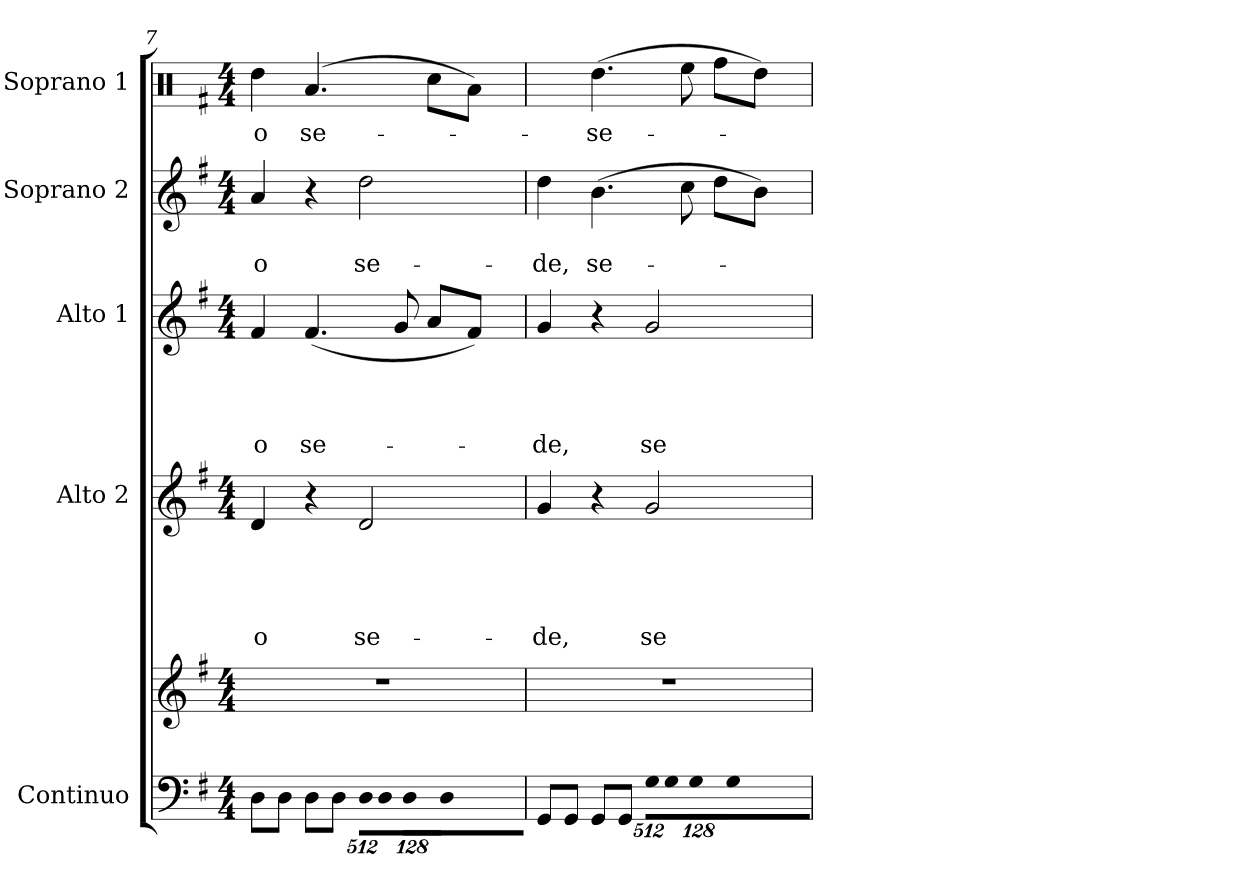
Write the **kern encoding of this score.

**kern	**kern	**kern	**text	**text	**text	**text	**text	**kern	**text	**text	**text	**text	**kern	**text	**text	**kern	**text
*part5	*part5	*part4	*part4	*part4	*part4	*part4	*part4	*part3	*part3	*part3	*part3	*part3	*part2	*part2	*part2	*part1	*part1
*staff6	*staff5	*staff4	*staff4	*staff4	*staff4	*staff4	*staff4	*staff3	*staff3	*staff3	*staff3	*staff3	*staff2	*staff2	*staff2	*staff1	*staff1
*I"Continuo	*	*I"Alto 2	*	*	*	*	*	*I"Alto 1	*	*	*	*	*I"Soprano 2	*	*	*I"Soprano 1	*
*	*	*I'A. 2	*	*	*	*	*	*I'A. 1	*	*	*	*	*I'S. 2	*	*	*I'S. 1	*
*clefF4	*clefG2	*clefG2	*	*	*	*	*	*clefG2	*	*	*	*	*clefG2	*	*	*clefX	*
*k[f#]	*k[f#]	*k[f#]	*	*	*	*	*	*k[f#]	*	*	*	*	*k[f#]	*	*	*k[f#]	*
*G:	*G:	*G:	*	*	*	*	*	*G:	*	*	*	*	*G:	*	*	*G:	*
*M4/4	*M4/4	*M4/4	*	*	*	*	*	*M4/4	*	*	*	*	*M4/4	*	*	*M4/4	*
=7	=7	=7	=7	=7	=7	=7	=7	=7	=7	=7	=7	=7	=7	=7	=7	=7	=7
!	!	!	!	!	!	!	!LO:LY:b	!	!	!	!	!LO:LY:b	!	!	!LO:LY:b	!	!LO:LY:b
8D\L	1r	4d/	.	.	.	.	-o	4f#/	.	.	.	-o	4a/	.	-o	4Rdd\	-o
8D\J	.	.	.	.	.	.	.	.	.	.	.	.	.	.	.	.	.
!	!	!	!	!	!	!	!	!	!	!	!	!LO:LY:b	!	!	!	!	!LO:LY:b
8D\L	.	4r	.	.	.	.	.	(<4.f#/	.	.	.	se-	4r	.	.	(4.Ra/	se-
8D\J	.	.	.	.	.	.	.	.	.	.	.	.	.	.	.	.	.
*Xbrackettup	*	*	*	*	*	*	*	*	*	*	*	*	*	*	*	*	*
!LO:N:vis=8	!	!	!	!	!	!	!LO:LY:b	!	!	!	!	!	!	!	!LO:LY:b	!	!
4096%293D\L	.	2d/	.	.	.	.	se-	.	.	.	.	.	2dd\	.	se-	.	.
!LO:N:vis=8	!	!	!	!	!	!	!	!	!	!	!	!	!	!	!	!	!
1024%73D\J	.	.	.	.	.	.	.	.	.	.	.	.	.	.	.	.	.
.	.	.	.	.	.	.	.	8g/	.	.	.	.	.	.	.	8R^>\	.
!LO:N:vis=8	!	!	!	!	!	!	!	!	!	!	!	!	!	!	!	!	!
4096%293D\L	.	.	.	.	.	.	.	.	.	.	.	.	.	.	.	.	.
!LO:N:vis=8	!	!	!	!	!	!	!	!	!	!	!	!	!	!	!	!	!
1024%73D\J	.	.	.	.	.	.	.	.	.	.	.	.	.	.	.	.	.
.	.	.	.	.	.	.	.	8a/L	.	.	.	.	.	.	.	8Rcc\L	.
8ryy	.	.	.	.	.	.	.	.	.	.	.	.	.	.	.	.	.
.	.	.	.	.	.	.	.	8f#/J)	.	.	.	.	.	.	.	8Ra\J)	.
16ryy	.	.	.	.	.	.	.	.	.	.	.	.	.	.	.	.	.
64ryy	.	.	.	.	.	.	.	.	.	.	.	.	.	.	.	.	.
128ryy	.	.	.	.	.	.	.	.	.	.	.	.	.	.	.	.	.
512..ryy	.	.	.	.	.	.	.	.	.	.	.	.	.	.	.	.	.
=8	=8	=8	=8	=8	=8	=8	=8	=8	=8	=8	=8	=8	=8	=8	=8	=8	=8
!	!	!	!	!	!	!	!LO:LY:b	!	!	!	!	!LO:LY:b	!	!	!LO:LY:b	!	!LO:LY:b
8GG/L	1r	4g/	.	.	.	.	-de,	4g/	.	.	.	-de,	4dd\	.	-de,	4R\	-de,
8GG/J	.	.	.	.	.	.	.	.	.	.	.	.	.	.	.	.	.
!	!	!	!	!	!	!	!	!	!	!	!	!	!	!	!LO:LY:b	!	!LO:LY:b
8GG/L	.	4r	.	.	.	.	.	4r	.	.	.	.	(>4.b\	.	se-	(>4.Rdd\	se-
8GG/J	.	.	.	.	.	.	.	.	.	.	.	.	.	.	.	.	.
!LO:N:vis=8	!	!	!	!	!	!	!LO:LY:b	!	!	!	!	!LO:LY:b	!	!	!	!	!
4096%293G\L	.	2g/	.	.	.	.	se-	2g/	.	.	.	se-	.	.	.	.	.
!LO:N:vis=8	!	!	!	!	!	!	!	!	!	!	!	!	!	!	!	!	!
1024%73G\J	.	.	.	.	.	.	.	.	.	.	.	.	.	.	.	.	.
.	.	.	.	.	.	.	.	.	.	.	.	.	8cc\	.	.	8Ree\	.
!LO:N:vis=8	!	!	!	!	!	!	!	!	!	!	!	!	!	!	!	!	!
4096%293G\L	.	.	.	.	.	.	.	.	.	.	.	.	.	.	.	.	.
!LO:N:vis=8	!	!	!	!	!	!	!	!	!	!	!	!	!	!	!	!	!
1024%73G\J	.	.	.	.	.	.	.	.	.	.	.	.	.	.	.	.	.
.	.	.	.	.	.	.	.	.	.	.	.	.	8dd\L	.	.	8Rff\L	.
8ryy	.	.	.	.	.	.	.	.	.	.	.	.	.	.	.	.	.
.	.	.	.	.	.	.	.	.	.	.	.	.	8b\J)	.	.	8Rdd\J)	.
16ryy	.	.	.	.	.	.	.	.	.	.	.	.	.	.	.	.	.
64ryy	.	.	.	.	.	.	.	.	.	.	.	.	.	.	.	.	.
128ryy	.	.	.	.	.	.	.	.	.	.	.	.	.	.	.	.	.
512..ryy	.	.	.	.	.	.	.	.	.	.	.	.	.	.	.	.	.
=	=	=	=	=	=	=	=	=	=	=	=	=	=	=	=	=	=
*-	*-	*-	*-	*-	*-	*-	*-	*-	*-	*-	*-	*-	*-	*-	*-	*-	*-
